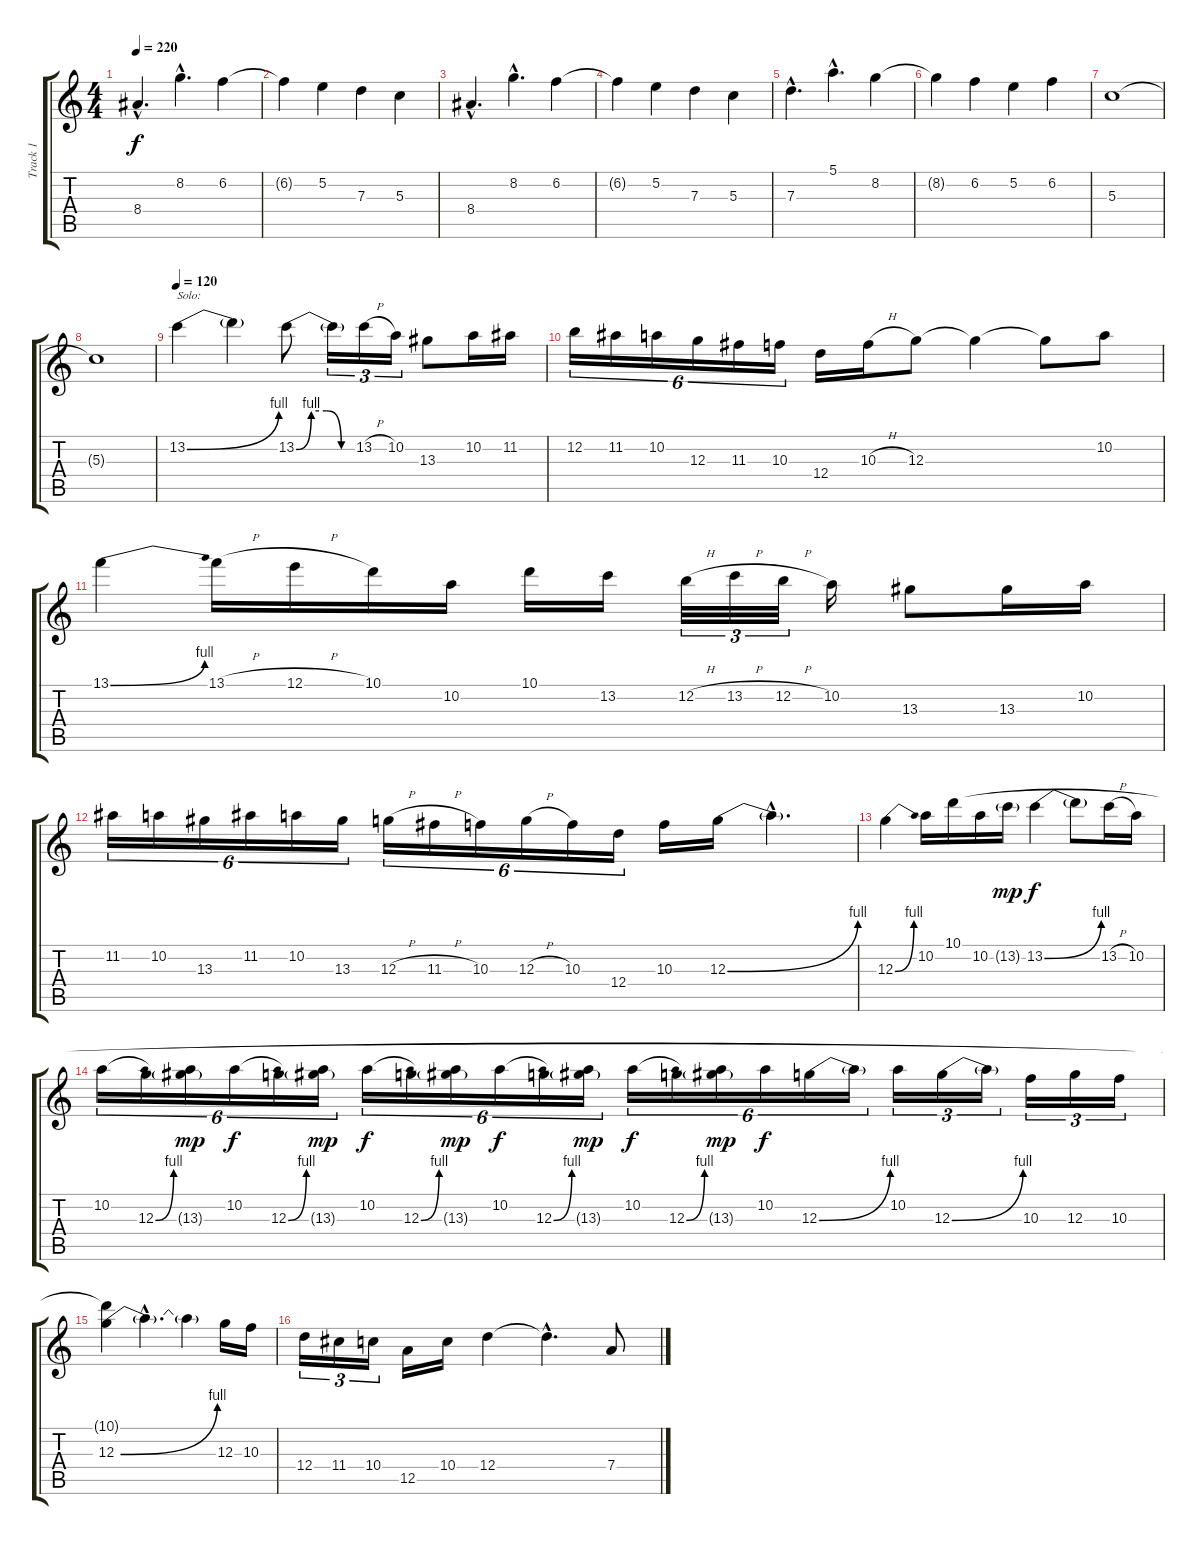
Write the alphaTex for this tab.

\track ("Track 1" "Track 1") {instrument overdrivenguitar}
\staff {score tabs}
\tuning (E4 B3 G3 D3 A2 E2) {hide}
\ts (4 4)
\tempo 220
\clef g2
\ks c
8.4{hac}.4{d dy f} 8.2{hac}.4{d} 6.2.4 |
6.2{t}.4 5.2.4 7.3.4 5.3.4 |
8.4{hac}.4{d} 8.2{hac}.4{d} 6.2.4 |
6.2{t}.4 5.2.4 7.3.4 5.3.4 |
7.3{hac}.4{d} 5.1{hac}.4{d} 8.2.4 |
8.2{t}.4 6.2.4 5.2.4 6.2.4 |
5.3.1 |
5.3{t}.1 |
\tempo 120
13.2{be (bend 0 0 60 4)}.4{txt "Solo:"} 13.2{t}.4 13.2{be (custom 0 0 15 4 30 4 45 0 60 0)}.8 13.2{t}.16{tu (3 2)} 13.2{h}.16{tu (3 2)} 10.2.16{tu (3 2)} 13.3.8 10.2.16 11.2.16 |
12.2.16{tu (6 4)} 11.2.16{tu (6 4)} 10.2.16{tu (6 4)} 12.3.16{tu (6 4)} 11.3.16{tu (6 4)} 10.3.16{tu (6 4)} 12.4.16 10.3{h}.16 12.3.8 12.3{t}.4 12.3{t}.8 10.2.8 |
13.1{be (bend 0 0 60 4)}.4 13.1{h}.16 12.1{h}.16 10.1.16 10.2.16 10.1.16 13.2.16 12.2{h}.32{tu (3 2)} 13.2{h}.32{tu (3 2)} 12.2{h}.32{tu (3 2)} 10.2.16 13.3.8 13.3.16 10.2.16 |
11.2.16{tu (6 4)} 10.2.16{tu (6 4)} 13.3.16{tu (6 4)} 11.2.16{tu (6 4)} 10.2.16{tu (6 4)} 13.3.16{tu (6 4)} 12.3{h}.16{tu (6 4)} 11.3{h}.16{tu (6 4)} 10.3.16{tu (6 4)} 12.3{h}.16{tu (6 4)} 10.3.16{tu (6 4)} 12.4.16{tu (6 4)} 10.3.16 12.3{be (bend 0 0 60 4)}.16 12.3{hac t}.4{d} |
12.3{be (bend 0 0 60 4)}.4 10.2.16 10.1.16 10.2.16 13.2{g}.16{dy mp} 13.2{be (bend 0 0 60 4)}.4{dy f} 13.2{t}.8 13.2{h}.16 10.2.16 |
10.2.16{tu (6 4)} 12.3{be (bend 0 0 60 4)}.16{tu (6 4)} (10.2{t} 13.3{g}).16{tu (6 4) dy mp} 10.2.16{tu (6 4) dy f} 12.3{be (bend 0 0 60 4)}.16{tu (6 4)} (10.2{t} 13.3{g}).16{tu (6 4) dy mp} 10.2.16{tu (6 4) dy f} 12.3{be (bend 0 0 60 4)}.16{tu (6 4)} (10.2{t} 13.3{g}).16{tu (6 4) dy mp} 10.2.16{tu (6 4) dy f} 12.3{be (bend 0 0 60 4)}.16{tu (6 4)} (10.2{t} 13.3{g}).16{tu (6 4) dy mp} 10.2.16{tu (6 4) dy f} 12.3{be (bend 0 0 60 4)}.16{tu (6 4)} (10.2{t} 13.3{g}).16{tu (6 4) dy mp} 10.2.16{tu (6 4) dy f} 12.3{be (bend 0 0 60 4)}.16{tu (6 4)} 12.3{t}.16{tu (6 4)} 10.2.16{tu (3 2)} 12.3{be (bend 0 0 60 4)}.16{tu (3 2)} 12.3{t}.16{tu (3 2)} 10.3.16{tu (3 2)} 12.3.16{tu (3 2)} 10.3.16{tu (3 2)} |
(10.1{t} 12.3{be (bend 0 0 60 4)}).4 12.3{hac t}.4{d} 12.3{t}.4 12.3.16 10.3.16 |
12.4.16{tu (3 2)} 11.4.16{tu (3 2)} 10.4.16{tu (3 2)} 12.5.16 10.4.16 12.4.4 12.4{hac t}.4{d} 7.4.8
